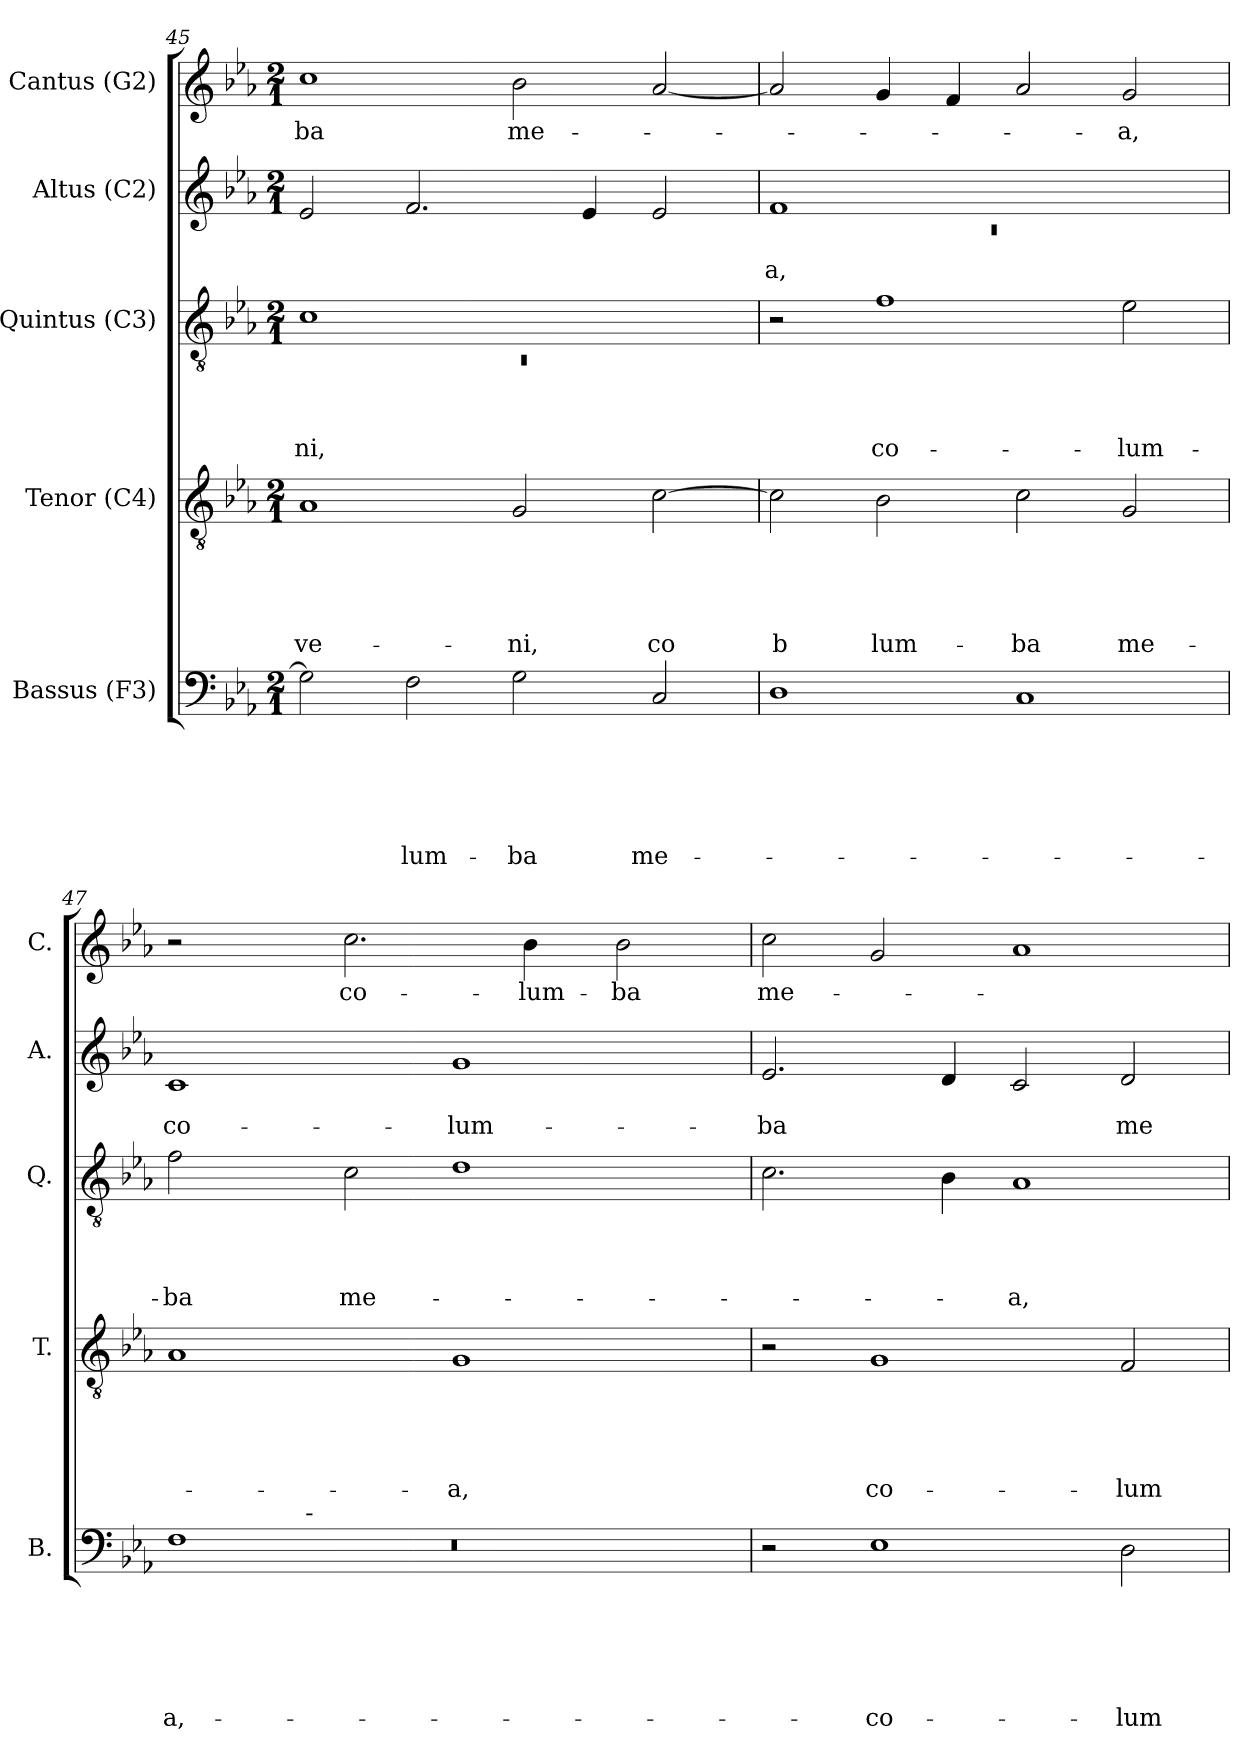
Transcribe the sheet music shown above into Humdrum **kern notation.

**kern	**text	**text	**text	**text	**text	**text	**kern	**text	**text	**text	**text	**text	**kern	**text	**text	**text	**text	**kern	**text	**text	**kern	**text
*part5	*part5	*part5	*part5	*part5	*part5	*part5	*part4	*part4	*part4	*part4	*part4	*part4	*part3	*part3	*part3	*part3	*part3	*part2	*part2	*part2	*part1	*part1
*staff5	*staff5	*staff5	*staff5	*staff5	*staff5	*staff5	*staff4	*staff4	*staff4	*staff4	*staff4	*staff4	*staff3	*staff3	*staff3	*staff3	*staff3	*staff2	*staff2	*staff2	*staff1	*staff1
*I"Bassus (F3)	*	*	*	*	*	*	*I"Tenor (C4)	*	*	*	*	*	*I"Quintus (C3)	*	*	*	*	*I"Altus (C2)	*	*	*I"Cantus (G2)	*
*I'B.	*	*	*	*	*	*	*I'T.	*	*	*	*	*	*I'Q.	*	*	*	*	*I'A.	*	*	*I'C.	*
*clefF4	*	*	*	*	*	*	*clefGv2	*	*	*	*	*	*clefGv2	*	*	*	*	*clefG2	*	*	*clefG2	*
*k[b-e-a-]	*	*	*	*	*	*	*k[b-e-a-]	*	*	*	*	*	*k[b-e-a-]	*	*	*	*	*k[b-e-a-]	*	*	*k[b-e-a-]	*
*E-:	*	*	*	*	*	*	*E-:	*	*	*	*	*	*E-:	*	*	*	*	*E-:	*	*	*E-:	*
*M2/1	*	*	*	*	*	*	*M2/1	*	*	*	*	*	*M2/1	*	*	*	*	*M2/1	*	*	*M2/1	*
=45	=45	=45	=45	=45	=45	=45	=45	=45	=45	=45	=45	=45	=45	=45	=45	=45	=45	=45	=45	=45	=45	=45
*	*	*	*	*	*	*	*	*	*	*	*	*	*^	*	*	*	*	*	*	*	*	*
!	!	!	!	!	!	!	!	!	!	!	!	!LO:LY:b	!	!LO:N:vis=1	!	!	!	!LO:LY:b	!	!	!	!	!LO:LY:b
2G\]	.	.	.	.	.	.	1A-	.	.	.	.	ve-	1c	0rC	.	.	.	-ni,	2e-/	.	.	1cc	-ba
!	!	!	!	!	!	!LO:LY:b	!	!	!	!	!	!	!	!	!	!	!	!	!	!	!	!	!
2F\	.	.	.	.	.	-lum-	.	.	.	.	.	.	.	.	.	.	.	.	2.f/	.	.	.	.
!	!	!	!	!	!	!LO:LY:b	!	!	!	!	!	!LO:LY:b	!	!	!	!	!	!	!	!	!	!	!LO:LY:b
2G\	.	.	.	.	.	-ba	2G/	.	.	.	.	-ni,	1ryy	.	.	.	.	.	.	.	.	2b-\	me-
.	.	.	.	.	.	.	.	.	.	.	.	.	.	.	.	.	.	.	4e-/	.	.	.	.
!	!	!	!	!	!	!LO:LY:b	!	!	!	!	!	!LO:LY:b	!	!	!	!	!	!	!	!	!	!	!
2C/	.	.	.	.	.	me-	[>2c\	.	.	.	.	co	.	.	.	.	.	.	2e-/	.	.	[<2a-/	.
*	*	*	*	*	*	*	*	*	*	*	*	*	*v	*v	*	*	*	*	*	*	*	*	*
=46	=46	=46	=46	=46	=46	=46	=46	=46	=46	=46	=46	=46	=46	=46	=46	=46	=46	=46	=46	=46	=46	=46
*	*	*	*	*	*	*	*	*	*	*	*	*	*	*	*	*	*	*^	*	*	*	*
!	!	!	!	!	!	!	!	!	!	!	!	!LO:LY:b	!	!	!	!	!	!	!LO:N:vis=1	!	!LO:LY:b	!	!
1D	.	.	.	.	.	.	2c\]	.	.	.	.	b	2r	.	.	.	.	1f	0rc	.	-a,	2a-/]	.
!	!	!	!	!	!	!	!	!	!	!	!	!LO:LY:b	!	!	!	!	!LO:LY:b	!	!	!	!	!	!
.	.	.	.	.	.	.	2B-\	.	.	.	.	lum-	1f	.	.	.	co-	.	.	.	.	4g/	.
.	.	.	.	.	.	.	.	.	.	.	.	.	.	.	.	.	.	.	.	.	.	4f/	.
!	!	!	!	!	!	!	!	!	!	!	!	!LO:LY:b	!	!	!	!	!	!	!	!	!	!	!
1C	.	.	.	.	.	.	2c\	.	.	.	.	-ba	.	.	.	.	.	1ryy	.	.	.	2a-/	.
!	!	!	!	!	!	!	!	!	!	!	!	!LO:LY:b	!	!	!	!	!LO:LY:b	!	!	!	!	!	!LO:LY:b
.	.	.	.	.	.	.	2G/	.	.	.	.	me-	2e-\	.	.	.	-lum-	.	.	.	.	2g/	-a,
*	*	*	*	*	*	*	*	*	*	*	*	*	*	*	*	*	*	*v	*v	*	*	*	*
!!LO:LB:g=z
=47	=47	=47	=47	=47	=47	=47	=47	=47	=47	=47	=47	=47	=47	=47	=47	=47	=47	=47	=47	=47	=47	=47
*^	*	*	*	*	*	*	*	*	*	*	*	*	*	*	*	*	*	*	*	*	*	*
*	*^	*	*	*	*	*	*	*	*	*	*	*	*	*	*	*	*	*	*	*	*	*	*
!	!	!LO:N:vis=1	!	!	!	!	!	!LO:LY:b	!	!	!	!	!	!	!	!	!	!	!LO:LY:b	!	!	!LO:LY:b	!	!
4ryy	1F	0r	.	.	.	.	.	-a,	1A-	.	.	.	.	.	2f\	.	.	.	-ba	1c	.	co-	2r	.
8ryy	.	.	.	.	.	.	.	.	.	.	.	.	.	.	.	.	.	.	.	.	.	.	.	.
32ryy	.	.	.	.	.	.	.	.	.	.	.	.	.	.	.	.	.	.	.	.	.	.	.	.
!LO:TX:a:t=-	!	!	!	!	!	!	!	!	!	!	!	!	!	!	!	!	!	!	!	!	!	!	!	!
1ryy	.	.	.	.	.	.	.	.	.	.	.	.	.	.	.	.	.	.	.	.	.	.	.	.
!	!	!	!	!	!	!	!	!	!	!	!	!	!	!	!	!	!	!	!LO:LY:b	!	!	!	!	!LO:LY:b
.	.	.	.	.	.	.	.	.	.	.	.	.	.	.	2c\	.	.	.	me-	.	.	.	2.cc\	co-
!	!	!	!	!	!	!	!	!	!	!	!	!	!	!LO:LY:b	!	!	!	!	!	!	!	!LO:LY:b	!	!
.	1ryy	.	.	.	.	.	.	.	1G	.	.	.	.	-a,	1d	.	.	.	.	1g	.	-lum-	.	.
!	!	!	!	!	!	!	!	!	!	!	!	!	!	!	!	!	!	!	!	!	!	!	!	!LO:LY:b
.	.	.	.	.	.	.	.	.	.	.	.	.	.	.	.	.	.	.	.	.	.	.	4b-\	-lum-
2ryy	.	.	.	.	.	.	.	.	.	.	.	.	.	.	.	.	.	.	.	.	.	.	.	.
!	!	!	!	!	!	!	!	!	!	!	!	!	!	!	!	!	!	!	!	!	!	!	!	!LO:LY:b:rj
.	.	.	.	.	.	.	.	.	.	.	.	.	.	.	.	.	.	.	.	.	.	.	2b-\	-ba
16.ryy	.	.	.	.	.	.	.	.	.	.	.	.	.	.	.	.	.	.	.	.	.	.	.	.
*v	*v	*v	*	*	*	*	*	*	*	*	*	*	*	*	*	*	*	*	*	*	*	*	*	*
=48	=48	=48	=48	=48	=48	=48	=48	=48	=48	=48	=48	=48	=48	=48	=48	=48	=48	=48	=48	=48	=48	=48
!	!	!	!	!	!	!	!	!	!	!	!	!	!	!	!	!	!	!	!	!LO:LY:b	!	!LO:LY:b
2r	.	.	.	.	.	.	2r	.	.	.	.	.	2.c\	.	.	.	.	2.e-/	.	-ba	2cc\	me-
!	!	!	!	!	!	!LO:LY:b	!	!	!	!	!	!LO:LY:b	!	!	!	!	!	!	!	!	!	!
1E-	.	.	.	.	.	co-	1G	.	.	.	.	co-	.	.	.	.	.	.	.	.	2g/	.
.	.	.	.	.	.	.	.	.	.	.	.	.	4B-\	.	.	.	.	4d/	.	.	.	.
!	!	!	!	!	!	!	!	!	!	!	!	!	!	!	!	!	!LO:LY:b	!	!	!	!	!
.	.	.	.	.	.	.	.	.	.	.	.	.	1A-	.	.	.	-a,	2c/	.	.	1a-	.
!	!	!	!	!	!	!LO:LY:b	!	!	!	!	!	!LO:LY:b	!	!	!	!	!	!	!	!LO:LY:b	!	!
2D\	.	.	.	.	.	-lum-	2F/	.	.	.	.	-lum-	.	.	.	.	.	2d/	.	me-	.	.
=	=	=	=	=	=	=	=	=	=	=	=	=	=	=	=	=	=	=	=	=	=	=
*-	*-	*-	*-	*-	*-	*-	*-	*-	*-	*-	*-	*-	*-	*-	*-	*-	*-	*-	*-	*-	*-	*-
